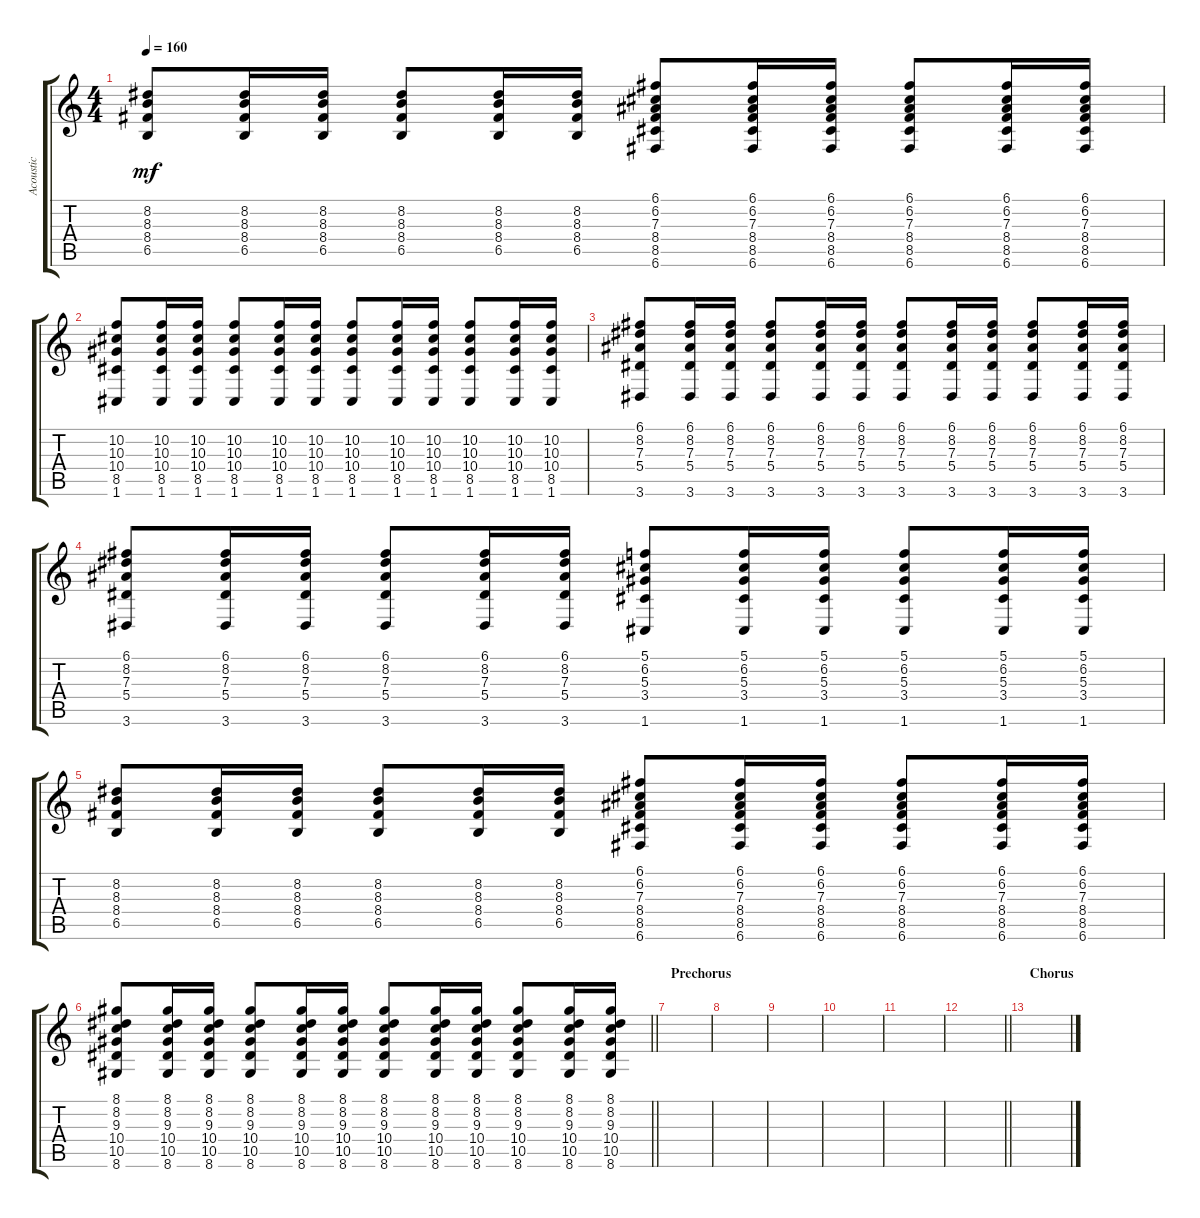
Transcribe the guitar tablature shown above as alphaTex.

\track ("Acoustic" "Acoustic") {instrument acousticguitarsteel}
\staff {score tabs}
\tuning (C4 G3 Eb3 Bb2 F2 C2) {hide}
\ts (4 4)
\tempo 160
\clef g2
\ks c
(8.2 8.3 8.4 6.5).8{dy mf} (8.2 8.3 8.4 6.5).16 (8.2 8.3 8.4 6.5).16 (8.2 8.3 8.4 6.5).8 (8.2 8.3 8.4 6.5).16 (8.2 8.3 8.4 6.5).16 (6.1 6.2 7.3 8.4 8.5 6.6).8 (6.1 6.2 7.3 8.4 8.5 6.6).16 (6.1 6.2 7.3 8.4 8.5 6.6).16 (6.1 6.2 7.3 8.4 8.5 6.6).8 (6.1 6.2 7.3 8.4 8.5 6.6).16 (6.1 6.2 7.3 8.4 8.5 6.6).16 |
(10.2 10.3 10.4 8.5 1.6).8 (10.2 10.3 10.4 8.5 1.6).16 (10.2 10.3 10.4 8.5 1.6).16 (10.2 10.3 10.4 8.5 1.6).8 (10.2 10.3 10.4 8.5 1.6).16 (10.2 10.3 10.4 8.5 1.6).16 (10.2 10.3 10.4 8.5 1.6).8 (10.2 10.3 10.4 8.5 1.6).16 (10.2 10.3 10.4 8.5 1.6).16 (10.2 10.3 10.4 8.5 1.6).8 (10.2 10.3 10.4 8.5 1.6).16 (10.2 10.3 10.4 8.5 1.6).16 |
(6.1 8.2 7.3 5.4 3.6).8 (6.1 8.2 7.3 5.4 3.6).16 (6.1 8.2 7.3 5.4 3.6).16 (6.1 8.2 7.3 5.4 3.6).8 (6.1 8.2 7.3 5.4 3.6).16 (6.1 8.2 7.3 5.4 3.6).16 (6.1 8.2 7.3 5.4 3.6).8 (6.1 8.2 7.3 5.4 3.6).16 (6.1 8.2 7.3 5.4 3.6).16 (6.1 8.2 7.3 5.4 3.6).8 (6.1 8.2 7.3 5.4 3.6).16 (6.1 8.2 7.3 5.4 3.6).16 |
(6.1 8.2 7.3 5.4 3.6).8 (6.1 8.2 7.3 5.4 3.6).16 (6.1 8.2 7.3 5.4 3.6).16 (6.1 8.2 7.3 5.4 3.6).8 (6.1 8.2 7.3 5.4 3.6).16 (6.1 8.2 7.3 5.4 3.6).16 (5.1 6.2 5.3 3.4 1.6).8 (5.1 6.2 5.3 3.4 1.6).16 (5.1 6.2 5.3 3.4 1.6).16 (5.1 6.2 5.3 3.4 1.6).8 (5.1 6.2 5.3 3.4 1.6).16 (5.1 6.2 5.3 3.4 1.6).16 |
(8.2 8.3 8.4 6.5).8 (8.2 8.3 8.4 6.5).16 (8.2 8.3 8.4 6.5).16 (8.2 8.3 8.4 6.5).8 (8.2 8.3 8.4 6.5).16 (8.2 8.3 8.4 6.5).16 (6.1 6.2 7.3 8.4 8.5 6.6).8 (6.1 6.2 7.3 8.4 8.5 6.6).16 (6.1 6.2 7.3 8.4 8.5 6.6).16 (6.1 6.2 7.3 8.4 8.5 6.6).8 (6.1 6.2 7.3 8.4 8.5 6.6).16 (6.1 6.2 7.3 8.4 8.5 6.6).16 |
\barLineRight lightlight
(8.1 8.2 9.3 10.4 10.5 8.6).8 (8.1 8.2 9.3 10.4 10.5 8.6).16 (8.1 8.2 9.3 10.4 10.5 8.6).16 (8.1 8.2 9.3 10.4 10.5 8.6).8 (8.1 8.2 9.3 10.4 10.5 8.6).16 (8.1 8.2 9.3 10.4 10.5 8.6).16 (8.1 8.2 9.3 10.4 10.5 8.6).8 (8.1 8.2 9.3 10.4 10.5 8.6).16 (8.1 8.2 9.3 10.4 10.5 8.6).16 (8.1 8.2 9.3 10.4 10.5 8.6).8 (8.1 8.2 9.3 10.4 10.5 8.6).16 (8.1 8.2 9.3 10.4 10.5 8.6).16 |
\section ("" "Prechorus")
|
|
|
|
|
\barLineRight lightlight
|
\section ("" "Chorus")
